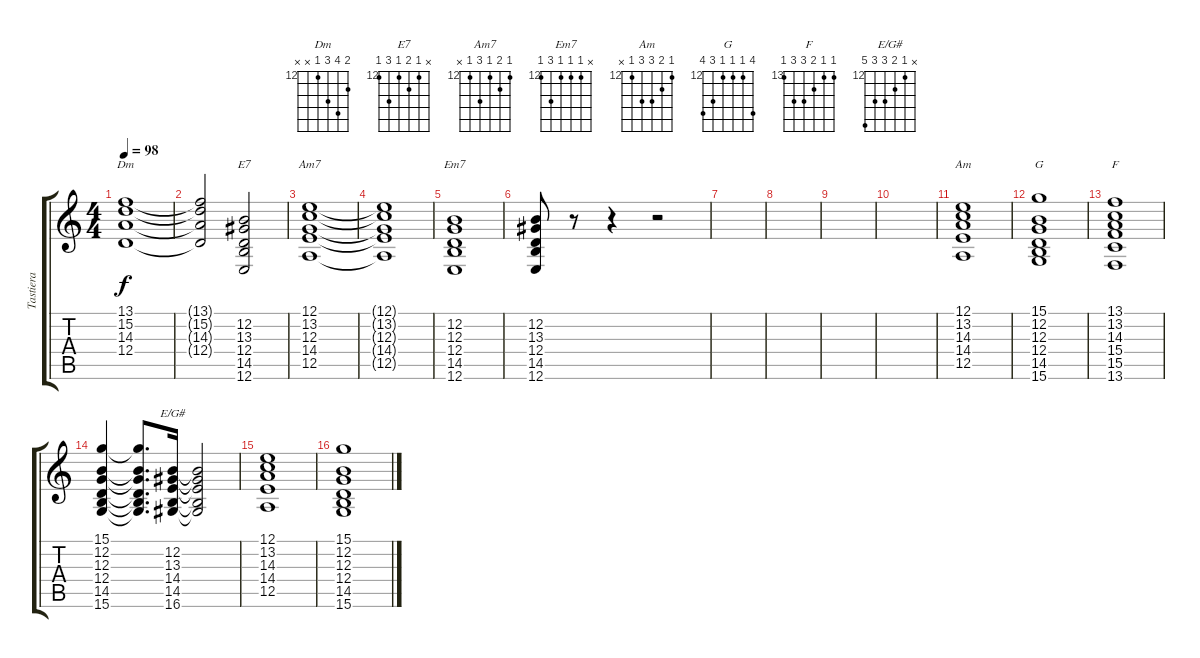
\track ("Tastiera" "Tastiera") {instrument percussiveorgan}
\staff {score tabs}
\tuning (E4 B3 G3 D3 A2 E2) {hide}
\chord ("Dm" 13 15 14 12 x x) {firstfret 12}
\chord ("E7" x 12 13 12 14 12) {firstfret 12}
\chord ("Am7" 12 13 12 14 12 x) {firstfret 12}
\chord ("Em7" x 12 12 12 14 12) {firstfret 12}
\chord ("Am" 12 13 14 14 12 x) {firstfret 12}
\chord ("G" 15 12 12 12 14 15) {firstfret 12}
\chord ("F" 13 13 14 15 15 13) {firstfret 13}
\chord ("E/G#" x 12 13 14 14 16) {firstfret 12}
\ts (4 4)
\tempo 98
\clef g2
\ks c
(13.1 15.2 14.3 12.4).1{ch "Dm" dy f} |
(13.1{t} 15.2{t} 14.3{t} 12.4{t}).2 (12.2 13.3 12.4 14.5 12.6).2{ch "E7"} |
(12.1 13.2 12.3 14.4 12.5).1{ch "Am7"} |
(12.1{t} 13.2{t} 12.3{t} 14.4{t} 12.5{t}).1 |
(12.2 12.3 12.4 14.5 12.6).1{ch "Em7"} |
(12.2 13.3 12.4 14.5 12.6).8 r.8 r.4 r.2 |
|
|
|
|
(12.1 13.2 14.3 14.4 12.5).1{ch "Am"} |
(15.1 12.2 12.3 12.4 14.5 15.6).1{ch "G"} |
(13.1 13.2 14.3 15.4 15.5 13.6).1{ch "F"} |
(15.1 12.2 12.3 12.4 14.5 15.6).4 (15.1{t} 12.2{t} 12.3{t} 12.4{t} 14.5{t} 15.6{t}).8{d} (12.2 13.3 14.4 14.5 16.6).16{ch "E/G#"} (12.2{t} 13.3{t} 14.4{t} 14.5{t} 16.6{t}).2 |
(12.1 13.2 14.3 14.4 12.5).1 |
(15.1 12.2 12.3 12.4 14.5 15.6).1
